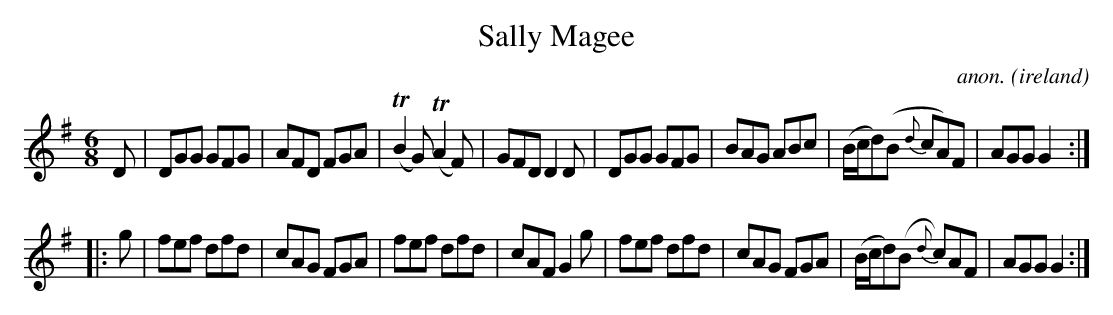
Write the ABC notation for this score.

X:1
T:Sally Magee
O:ireland
C:anon.
m:Tn2 = (3n/o/n/ m/n/
M:6/8
L:1/8
K:G
D|DGG GFG|AFD FGA|(TB2G) (TA2F)|GFD D2D|DGG GFG|BAG ABc|(B/c/d)(B {d}cA)F|AGG G2:|
|:g|fef dfd|cAG FGA|fef dfd|cAF G2g|fef dfd|cAG FGA|(B/c/d)(B {d}c)AF|AGG G2:|
